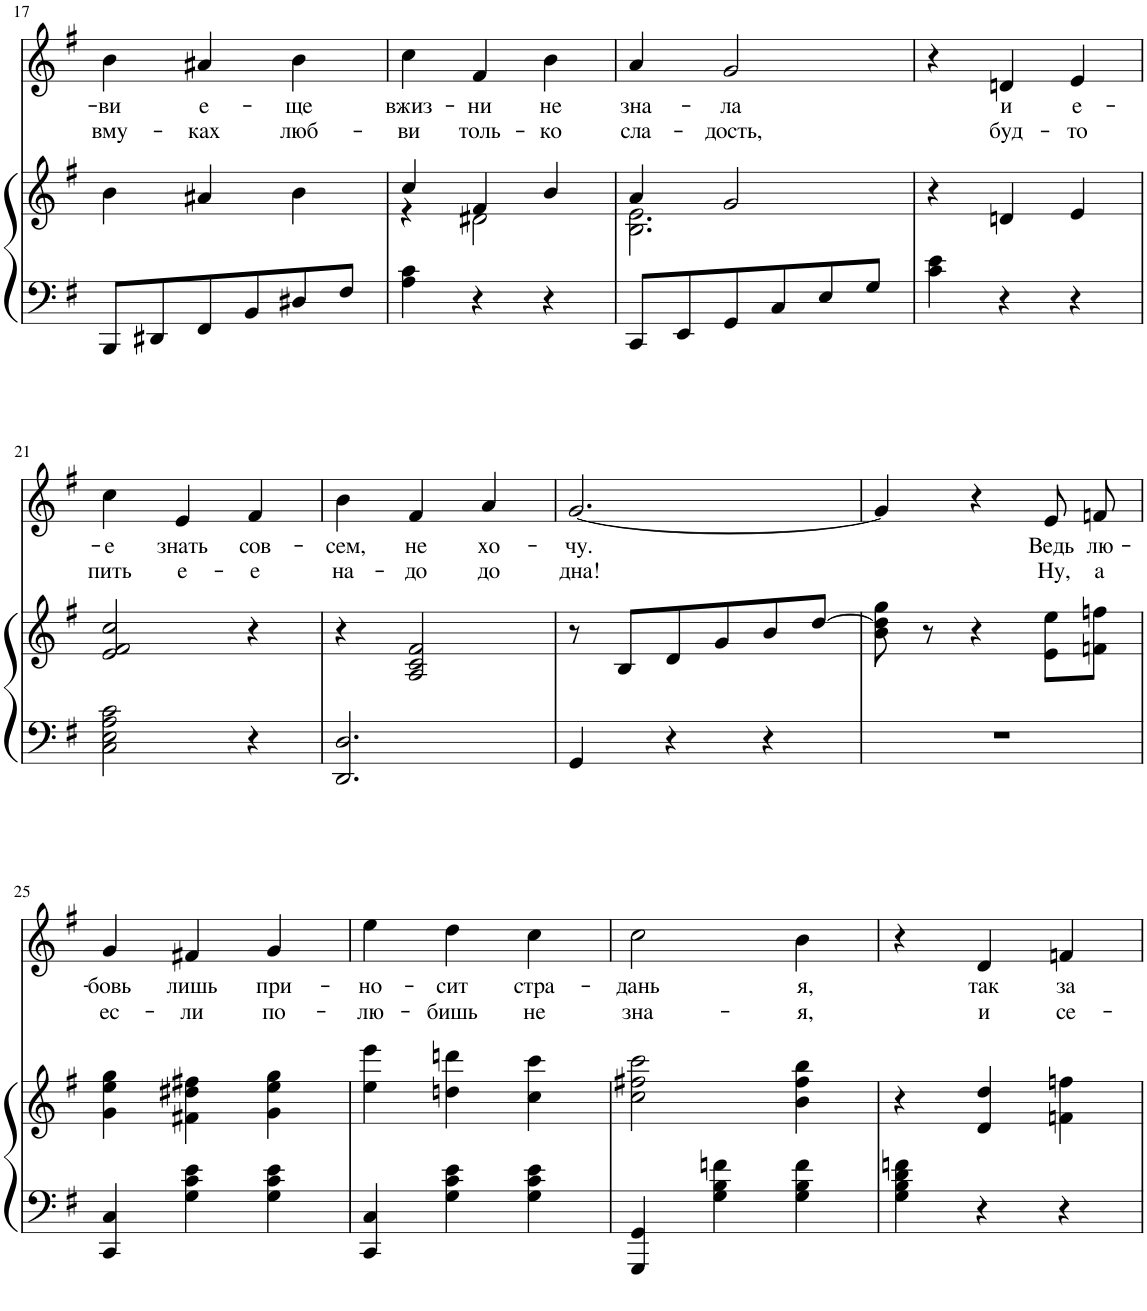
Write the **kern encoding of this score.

**kern	**kern	**kern	**text	**text
*part2	*part2	*part1	*part1	*part1
*staff3	*staff2	*staff1	*staff1	*staff1
*I"Piano	*	*I"Voice	*	*
*I'Pno	*	*	*	*
!!LO:PB:g=z
*clefF4	*clefG2	*clefG2	*	*
*k[f#]	*k[f#]	*k[f#]	*	*
*M3/4	*M3/4	*M3/4	*	*
=17	=17	=17	=17	=17
!	!	!	!LO:LY:b	!LO:LY:b
8BBB/L	4b\	4b\	-ви	вму-
8DD#X/	.	.	.	.
!	!	!	!LO:LY:b	!LO:LY:b
8FF#/	4a#X/	4a#X/	е-	-ках
8BB/	.	.	.	.
!	!	!	!LO:LY:b	!LO:LY:b
8D#X/	4b\	4b\	-ще	люб-
8F#/J	.	.	.	.
=18	=18	=18	=18	=18
*	*^	*	*	*
!	!	!	!	!LO:LY:b	!LO:LY:b
4A\ 4c\	4cc/	4r	4cc\	вжиз-	-ви
!	!	!	!	!LO:LY:b	!LO:LY:b
4r	4f#/	2d#X\	4f#/	-ни	толь-
!	!	!	!	!LO:LY:b	!LO:LY:b
4r	4b/	.	4b\	не	-ко
=19	=19	=19	=19	=19	=19
!	!	!	!	!LO:LY:b	!LO:LY:b
8CC/L	4a/	2.B\ 2.e\	4a/	зна-	сла-
8EE/	.	.	.	.	.
!	!	!	!	!LO:LY:b	!LO:LY:b
8GG/	2g/	.	2g/	-ла	-дость,
8C/	.	.	.	.	.
8E/	.	.	.	.	.
8G/J	.	.	.	.	.
*	*v	*v	*	*	*
=20	=20	=20	=20	=20
4c\ 4e\	4r	4r	.	.
!	!	!	!LO:LY:b	!LO:LY:b
4r	4dn/	4dn/	и	буд-
!	!	!	!LO:LY:b	!LO:LY:b
4r	4e/	4e/	е-	-то
!!LO:LB:g=z
=21	=21	=21	=21	=21
!	!	!	!LO:LY:b	!LO:LY:b
2C\ 2E\ 2A\ 2c\	2e/ 2f#/ 2cc/	4cc\	-е	пить
!	!	!	!LO:LY:b	!LO:LY:b
.	.	4e/	знать	е-
!	!	!	!LO:LY:b	!LO:LY:b
4r	4r	4f#/	сов-	-е
=22	=22	=22	=22	=22
!	!	!	!LO:LY:b	!LO:LY:b
2.DD/ 2.D/	4r	4b\	-сем,	на-
!	!	!	!LO:LY:b	!LO:LY:b
.	2A/ 2c/ 2f#/	4f#/	не	-до
!	!	!	!LO:LY:b	!LO:LY:b
.	.	4a/	хо-	до
=23	=23	=23	=23	=23
!	!	!	!LO:LY:b	!LO:LY:b
4GG/	8r	[2.g/	-чу.	дна!
.	8B/L	.	.	.
4r	8d/	.	.	.
.	8g/	.	.	.
4r	8b/	.	.	.
.	[8dd/J	.	.	.
=24	=24	=24	=24	=24
2.r	8b\ 8dd\] 8gg\	4g/]	.	.
.	8r	.	.	.
.	4r	4r	.	.
!	!	!	!LO:LY:b	!LO:LY:b
.	8e\ 8ee\L	8e/L	Ведь	Ну,
!	!	!	!LO:LY:b	!LO:LY:b
.	8fn\ 8ffn\J	8fn/J	лю-	а
!!LO:LB:g=z
=25	=25	=25	=25	=25
!	!	!	!LO:LY:b	!LO:LY:b
4CC/ 4C/	4g\ 4ee\ 4gg\	4g/	-бовь	ес-
!	!	!	!LO:LY:b	!LO:LY:b
4G\ 4c\ 4e\	4f#X\ 4dd#X\ 4ff#X\	4f#X/	лишь	-ли
!	!	!	!LO:LY:b	!LO:LY:b
4G\ 4c\ 4e\	4g\ 4ee\ 4gg\	4g/	при-	по-
=26	=26	=26	=26	=26
!	!	!	!LO:LY:b	!LO:LY:b
4CC/ 4C/	4ee\ 4eee\	4ee\	-но-	-лю-
!	!	!	!LO:LY:b	!LO:LY:b
4G\ 4c\ 4e\	4ddn\ 4dddn\	4dd\	-сит	-бишь
!	!	!	!LO:LY:b	!LO:LY:b
4G\ 4c\ 4e\	4cc\ 4ccc\	4cc\	стра-	не
=27	=27	=27	=27	=27
!	!	!	!LO:LY:b	!LO:LY:b
4GGG/ 4GG/	2cc\ 2ff#X\ 2ccc\	2cc\	-дань	зна-
4G\ 4B\ 4fn\	.	.	.	.
!	!	!	!LO:LY:b	!LO:LY:b
4G\ 4B\ 4f\	4b\ 4ff#\ 4bb\	4b\	я,	-я,
=28	=28	=28	=28	=28
4G\ 4B\ 4d\ 4fn\	4r	4r	.	.
!	!	!	!LO:LY:b	!LO:LY:b
4r	4d/ 4dd/	4d/	так	и
!	!	!	!LO:LY:b	!LO:LY:b
4r	4fn\ 4ffn\	4fn/	за	се-
=	=	=	=	=
*-	*-	*-	*-	*-
